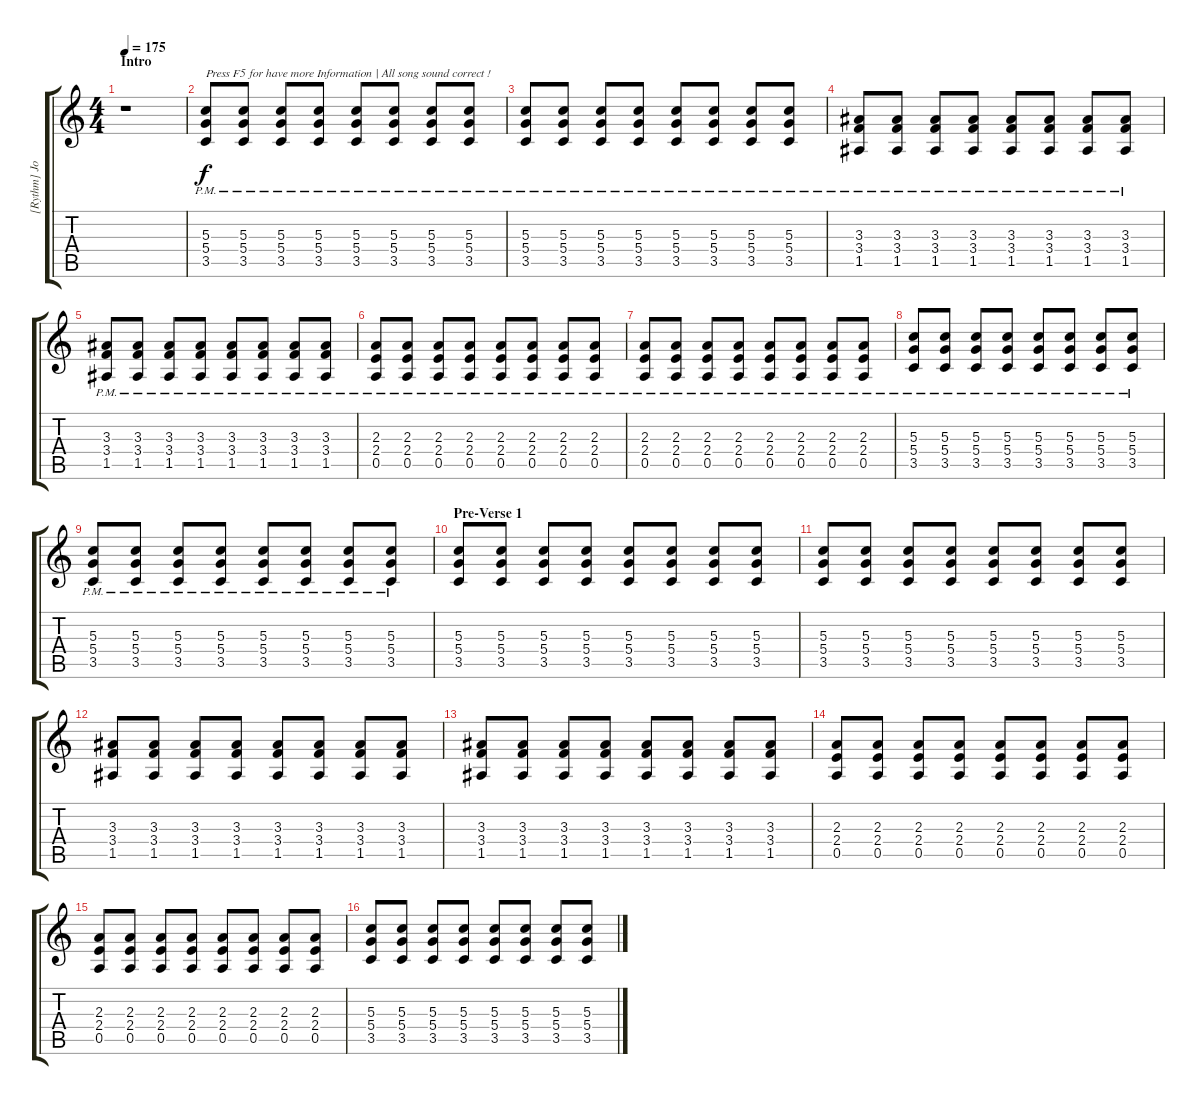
\track ("[Rythm] Joey Jordison" "[Rythm] Jo") {instrument distortionguitar}
\staff {score tabs}
\tuning (E4 B3 G3 D3 A2 E2) {hide}
\ts (4 4)
\section ("" "Intro")
\tempo 175
\clef g2
\ks c
r.1{dy f instrument distortionguitar} |
(5.3{pm} 5.4{pm} 3.5{pm}).8{txt "Press F5 for have more Information | All song sound correct !"} (5.3{pm} 5.4{pm} 3.5{pm}).8 (5.3{pm} 5.4{pm} 3.5{pm}).8 (5.3{pm} 5.4{pm} 3.5{pm}).8 (5.3{pm} 5.4{pm} 3.5{pm}).8 (5.3{pm} 5.4{pm} 3.5{pm}).8 (5.3{pm} 5.4{pm} 3.5{pm}).8 (5.3{pm} 5.4{pm} 3.5{pm}).8 |
(5.3{pm} 5.4{pm} 3.5{pm}).8 (5.3{pm} 5.4{pm} 3.5{pm}).8 (5.3{pm} 5.4{pm} 3.5{pm}).8 (5.3{pm} 5.4{pm} 3.5{pm}).8 (5.3{pm} 5.4{pm} 3.5{pm}).8 (5.3{pm} 5.4{pm} 3.5{pm}).8 (5.3{pm} 5.4{pm} 3.5{pm}).8 (5.3{pm} 5.4{pm} 3.5{pm}).8 |
(3.3{pm} 3.4{pm} 1.5{pm}).8 (3.3{pm} 3.4{pm} 1.5{pm}).8 (3.3{pm} 3.4{pm} 1.5{pm}).8 (3.3{pm} 3.4{pm} 1.5{pm}).8 (3.3{pm} 3.4{pm} 1.5{pm}).8 (3.3{pm} 3.4{pm} 1.5{pm}).8 (3.3{pm} 3.4{pm} 1.5{pm}).8 (3.3{pm} 3.4{pm} 1.5{pm}).8 |
(3.3{pm} 3.4{pm} 1.5{pm}).8 (3.3{pm} 3.4{pm} 1.5{pm}).8 (3.3{pm} 3.4{pm} 1.5{pm}).8 (3.3{pm} 3.4{pm} 1.5{pm}).8 (3.3{pm} 3.4{pm} 1.5{pm}).8 (3.3{pm} 3.4{pm} 1.5{pm}).8 (3.3{pm} 3.4{pm} 1.5{pm}).8 (3.3{pm} 3.4{pm} 1.5{pm}).8 |
(2.3{pm} 2.4{pm} 0.5{pm}).8 (2.3{pm} 2.4{pm} 0.5{pm}).8 (2.3{pm} 2.4{pm} 0.5{pm}).8 (2.3{pm} 2.4{pm} 0.5{pm}).8 (2.3{pm} 2.4{pm} 0.5{pm}).8 (2.3{pm} 2.4{pm} 0.5{pm}).8 (2.3{pm} 2.4{pm} 0.5{pm}).8 (2.3{pm} 2.4{pm} 0.5{pm}).8 |
(2.3{pm} 2.4{pm} 0.5{pm}).8 (2.3{pm} 2.4{pm} 0.5{pm}).8 (2.3{pm} 2.4{pm} 0.5{pm}).8 (2.3{pm} 2.4{pm} 0.5{pm}).8 (2.3{pm} 2.4{pm} 0.5{pm}).8 (2.3{pm} 2.4{pm} 0.5{pm}).8 (2.3{pm} 2.4{pm} 0.5{pm}).8 (2.3{pm} 2.4{pm} 0.5{pm}).8 |
(5.3{pm} 5.4{pm} 3.5{pm}).8 (5.3{pm} 5.4{pm} 3.5{pm}).8 (5.3{pm} 5.4{pm} 3.5{pm}).8 (5.3{pm} 5.4{pm} 3.5{pm}).8 (5.3{pm} 5.4{pm} 3.5{pm}).8 (5.3{pm} 5.4{pm} 3.5{pm}).8 (5.3{pm} 5.4{pm} 3.5{pm}).8 (5.3{pm} 5.4{pm} 3.5{pm}).8 |
(5.3{pm} 5.4{pm} 3.5{pm}).8 (5.3{pm} 5.4{pm} 3.5{pm}).8 (5.3{pm} 5.4{pm} 3.5{pm}).8 (5.3{pm} 5.4{pm} 3.5{pm}).8 (5.3{pm} 5.4{pm} 3.5{pm}).8 (5.3{pm} 5.4{pm} 3.5{pm}).8 (5.3{pm} 5.4{pm} 3.5{pm}).8 (5.3{pm} 5.4{pm} 3.5{pm}).8 |
\section ("" "Pre-Verse 1")
(5.3 5.4 3.5).8 (5.3 5.4 3.5).8 (5.3 5.4 3.5).8 (5.3 5.4 3.5).8 (5.3 5.4 3.5).8 (5.3 5.4 3.5).8 (5.3 5.4 3.5).8 (5.3 5.4 3.5).8 |
(5.3 5.4 3.5).8 (5.3 5.4 3.5).8 (5.3 5.4 3.5).8 (5.3 5.4 3.5).8 (5.3 5.4 3.5).8 (5.3 5.4 3.5).8 (5.3 5.4 3.5).8 (5.3 5.4 3.5).8 |
(3.3 3.4 1.5).8 (3.3 3.4 1.5).8 (3.3 3.4 1.5).8 (3.3 3.4 1.5).8 (3.3 3.4 1.5).8 (3.3 3.4 1.5).8 (3.3 3.4 1.5).8 (3.3 3.4 1.5).8 |
(3.3 3.4 1.5).8 (3.3 3.4 1.5).8 (3.3 3.4 1.5).8 (3.3 3.4 1.5).8 (3.3 3.4 1.5).8 (3.3 3.4 1.5).8 (3.3 3.4 1.5).8 (3.3 3.4 1.5).8 |
(2.3 2.4 0.5).8 (2.3 2.4 0.5).8 (2.3 2.4 0.5).8 (2.3 2.4 0.5).8 (2.3 2.4 0.5).8 (2.3 2.4 0.5).8 (2.3 2.4 0.5).8 (2.3 2.4 0.5).8 |
(2.3 2.4 0.5).8 (2.3 2.4 0.5).8 (2.3 2.4 0.5).8 (2.3 2.4 0.5).8 (2.3 2.4 0.5).8 (2.3 2.4 0.5).8 (2.3 2.4 0.5).8 (2.3 2.4 0.5).8 |
(5.3 5.4 3.5).8 (5.3 5.4 3.5).8 (5.3 5.4 3.5).8 (5.3 5.4 3.5).8 (5.3 5.4 3.5).8 (5.3 5.4 3.5).8 (5.3 5.4 3.5).8 (5.3 5.4 3.5).8
